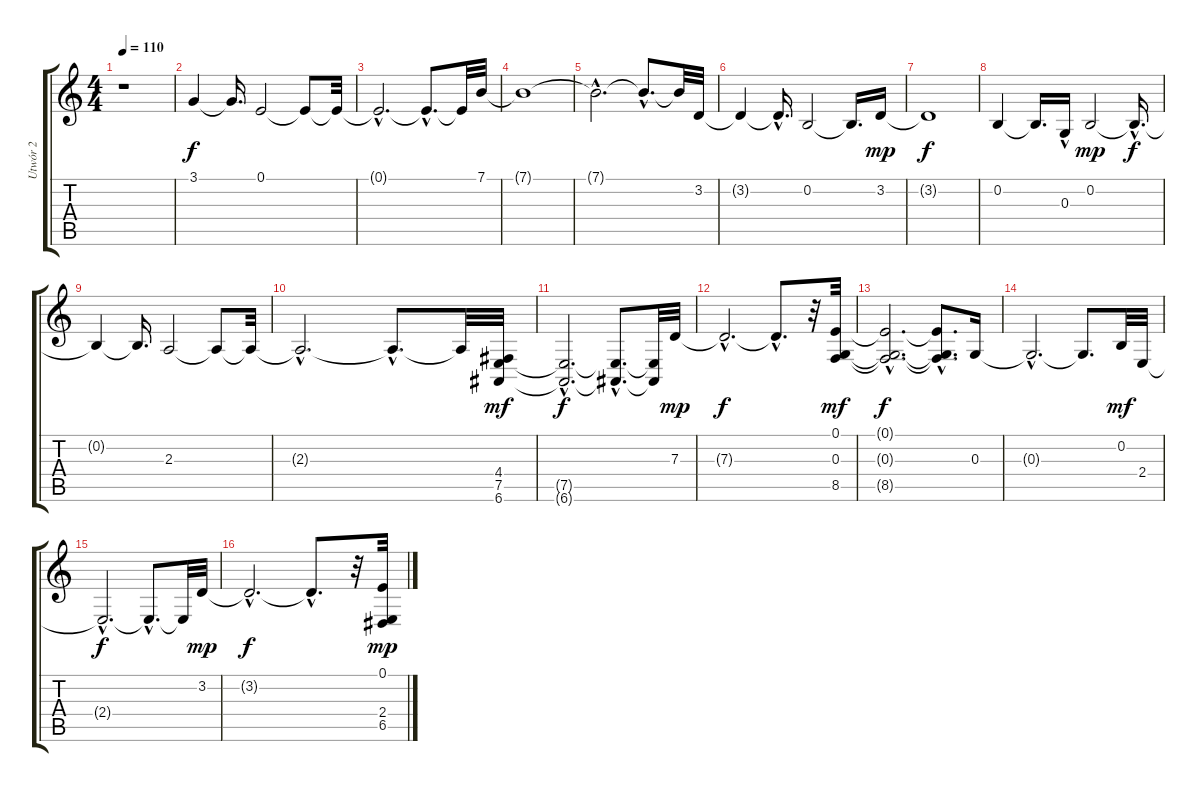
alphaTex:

\track ("Utwór 2" "Utwór 2") {instrument acousticgrandpiano}
\staff {score tabs}
\tuning (E4 B3 G3 D3 A2 E2) {hide}
\ts (4 4)
\tempo 110
\clef g2
\ks c
r.1{dy f instrument acousticgrandpiano} |
3.1.4{volume 12 balance 8 instrument synthstrings1} 3.1{t}.16{d} 0.1.2 0.1{t}.8 0.1{t}.32 |
0.1{hac t}.2{d} 0.1{hac t}.8{d} 0.1{t}.32 7.1.32 |
7.1{t}.1 |
7.1{hac t}.2{d} 7.1{hac t}.8{d} 7.1{t}.32 3.2.32 |
3.2{t}.4 3.2{hac t}.16{d} 0.2.2 0.2{t}.16{d} 3.2.16{dy mp} |
3.2{t}.1{dy f} |
0.2.4 0.2{t}.16{d} 0.3{hac}.16 0.2.2{dy mp} 0.2{hac t}.16{d dy f} |
0.2{t}.4 0.2{t}.16{d} 2.3.2 2.3{t}.8 2.3{t}.32 |
2.3{hac t}.2{d} 2.3{hac t}.8{d} 2.3{t}.32 (4.4 7.5 6.6).32{dy mf} |
(7.5{hac t} 6.6{hac t}).2{d dy f} (7.5{hac t} 6.6{hac t}).8{d} (7.5{t} 6.6{t}).32 7.3.32{dy mp} |
7.3{hac t}.2{d dy f} 7.3{hac t}.8{d} r.32 (0.1 0.3 8.5).32{dy mf} |
(0.1{hac t} 0.3{hac t} 8.5{hac t}).2{d dy f} (0.1{t} 0.3{t} 8.5{hac t}).8{d} 0.3.16 |
0.3{hac t}.2{d} 0.3{t}.8{d} 0.2.32{dy mf} 2.4.32 |
2.4{hac t}.2{d dy f} 2.4{hac t}.8{d} 2.4{t}.32 3.2.32{dy mp} |
3.2{hac t}.2{d dy f} 3.2{hac t}.8{d} r.32 (0.1 2.4 6.5).32{dy mp}
